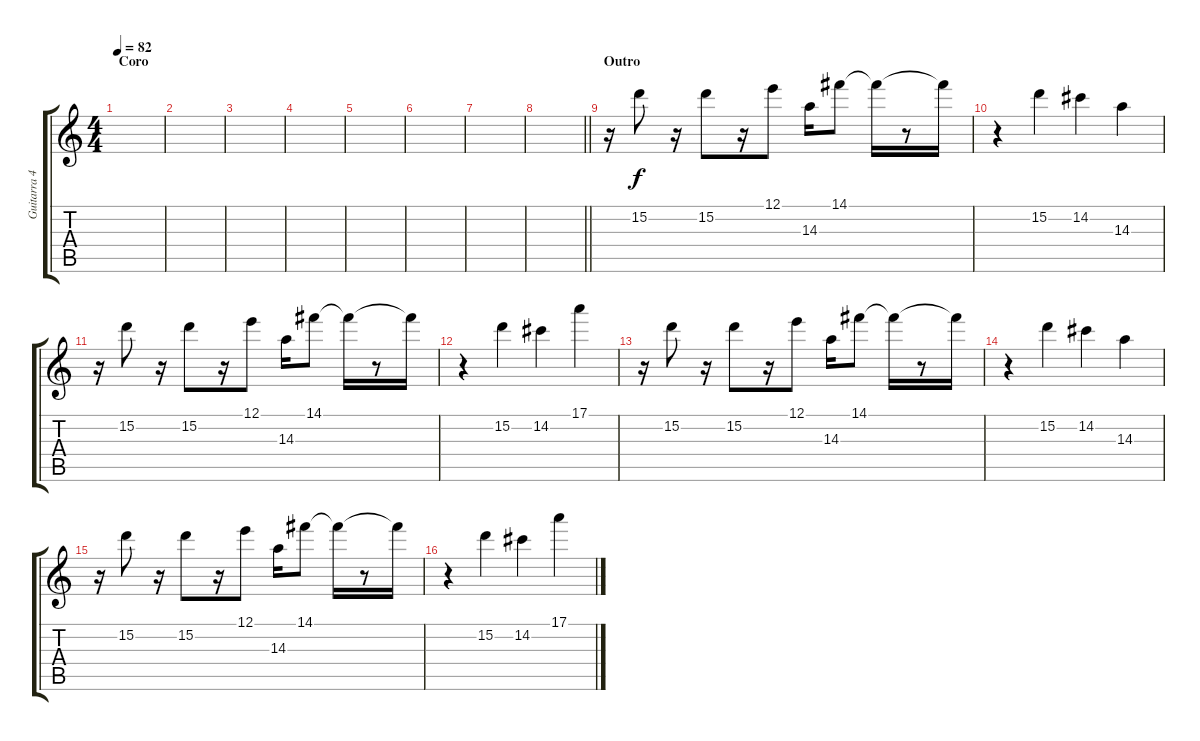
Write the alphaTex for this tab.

\track ("Guitarra 4" "Guitarra 4") {instrument overdrivenguitar}
\staff {score tabs}
\tuning (E4 B3 G3 D3 A2 E2) {hide}
\ts (4 4)
\section ("" "Coro")
\tempo 82
\clef g2
\ks c
|
|
|
|
|
|
|
\barLineRight lightlight
|
\section ("" "Outro")
r.16{volume 13 balance 4 instrument acousticguitarnylon} 15.2.8{dy f} r.16 15.2.8 r.16 12.1.8 14.3.16 14.1.8 14.1{t}.16 r.8 14.1{t}.16 |
r.4 15.2.4 14.2.4 14.3.4 |
r.16 15.2.8 r.16 15.2.8 r.16 12.1.8 14.3.16 14.1.8 14.1{t}.16 r.8 14.1{t}.16 |
r.4 15.2.4 14.2.4 17.1.4 |
r.16 15.2.8 r.16 15.2.8 r.16 12.1.8 14.3.16 14.1.8 14.1{t}.16 r.8 14.1{t}.16 |
r.4 15.2.4 14.2.4 14.3.4 |
r.16 15.2.8 r.16 15.2.8 r.16 12.1.8 14.3.16 14.1.8 14.1{t}.16 r.8 14.1{t}.16 |
r.4 15.2.4 14.2.4 17.1.4
